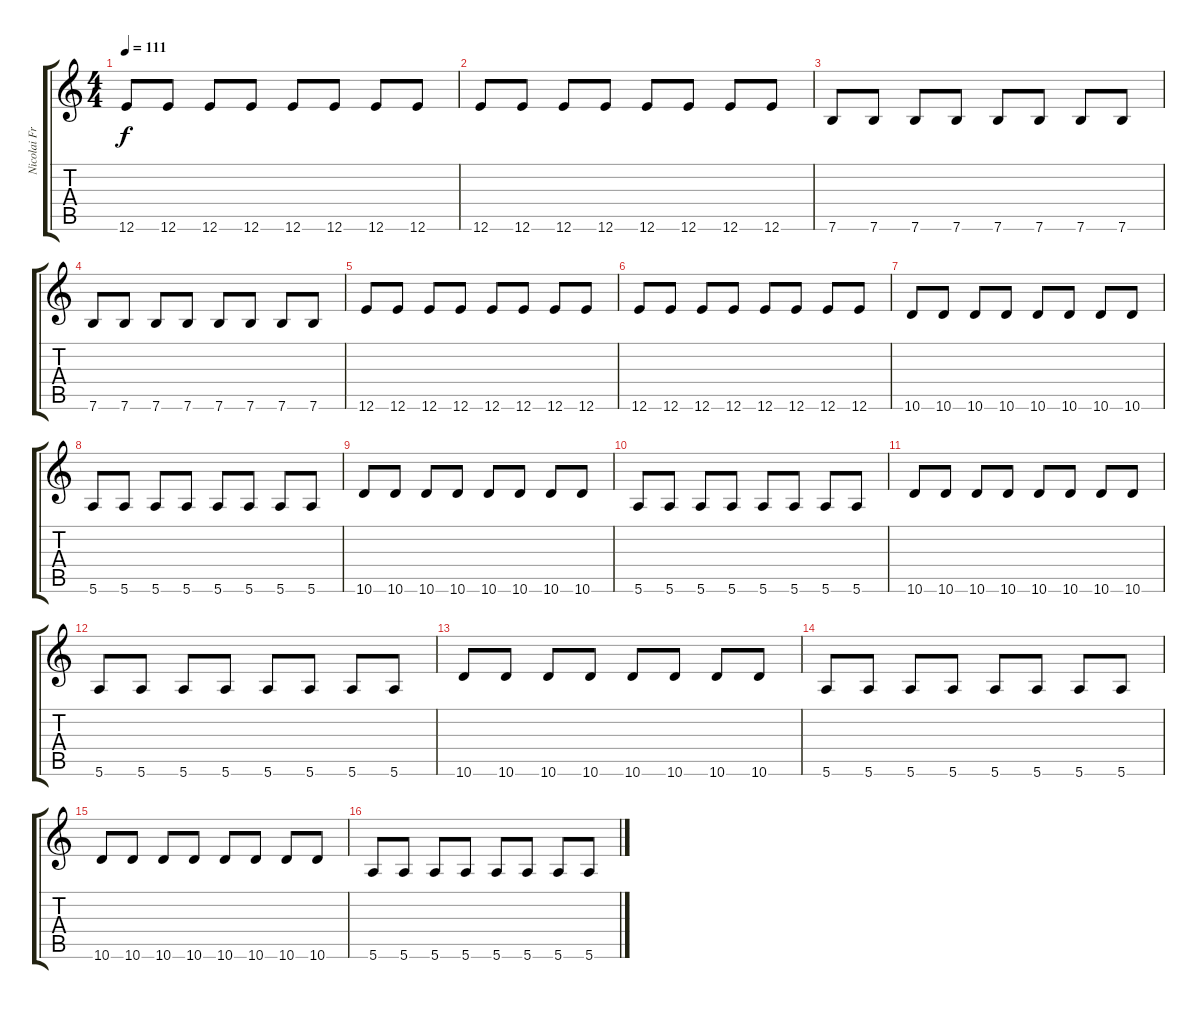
\track ("Nicolai Fraiture" "Nicolai Fr") {instrument electricbasspick}
\staff {score tabs}
\tuning (E4 B3 G3 D3 A2 E2) {hide}
\ts (4 4)
\tempo 111
\clef g2
\ks c
12.6.8{dy f} 12.6.8 12.6.8 12.6.8 12.6.8 12.6.8 12.6.8 12.6.8 |
12.6.8 12.6.8 12.6.8 12.6.8 12.6.8 12.6.8 12.6.8 12.6.8 |
7.6.8 7.6.8 7.6.8 7.6.8 7.6.8 7.6.8 7.6.8 7.6.8 |
7.6.8 7.6.8 7.6.8 7.6.8 7.6.8 7.6.8 7.6.8 7.6.8 |
12.6.8 12.6.8 12.6.8 12.6.8 12.6.8 12.6.8 12.6.8 12.6.8 |
12.6.8 12.6.8 12.6.8 12.6.8 12.6.8 12.6.8 12.6.8 12.6.8 |
10.6.8 10.6.8 10.6.8 10.6.8 10.6.8 10.6.8 10.6.8 10.6.8 |
5.6.8 5.6.8 5.6.8 5.6.8 5.6.8 5.6.8 5.6.8 5.6.8 |
10.6.8 10.6.8 10.6.8 10.6.8 10.6.8 10.6.8 10.6.8 10.6.8 |
5.6.8 5.6.8 5.6.8 5.6.8 5.6.8 5.6.8 5.6.8 5.6.8 |
10.6.8 10.6.8 10.6.8 10.6.8 10.6.8 10.6.8 10.6.8 10.6.8 |
5.6.8 5.6.8 5.6.8 5.6.8 5.6.8 5.6.8 5.6.8 5.6.8 |
10.6.8 10.6.8 10.6.8 10.6.8 10.6.8 10.6.8 10.6.8 10.6.8 |
5.6.8 5.6.8 5.6.8 5.6.8 5.6.8 5.6.8 5.6.8 5.6.8 |
10.6.8 10.6.8 10.6.8 10.6.8 10.6.8 10.6.8 10.6.8 10.6.8 |
5.6.8 5.6.8 5.6.8 5.6.8 5.6.8 5.6.8 5.6.8 5.6.8
